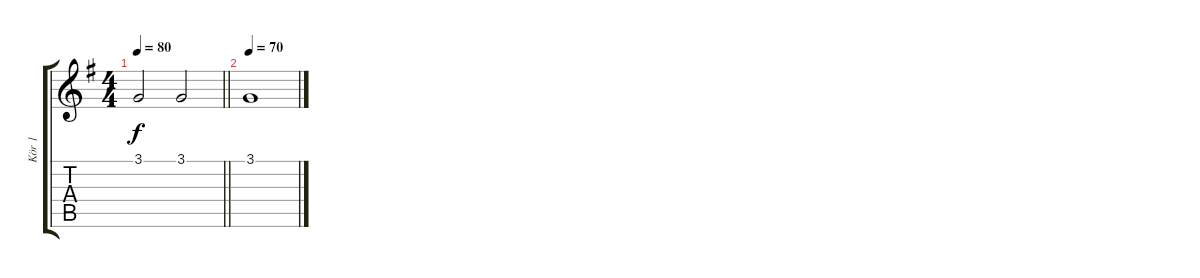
\track ("Kör 1" "Kör 1") {instrument pad4choir}
\staff {score tabs}
\tuning (E4 B3 G3 D3 A2 E2) {hide}
\ts (4 4)
\tempo 80
\clef g2
\barLineRight lightlight
\ks g
3.1.2{dy f} 3.1.2 |
\tempo 70
3.1.1
